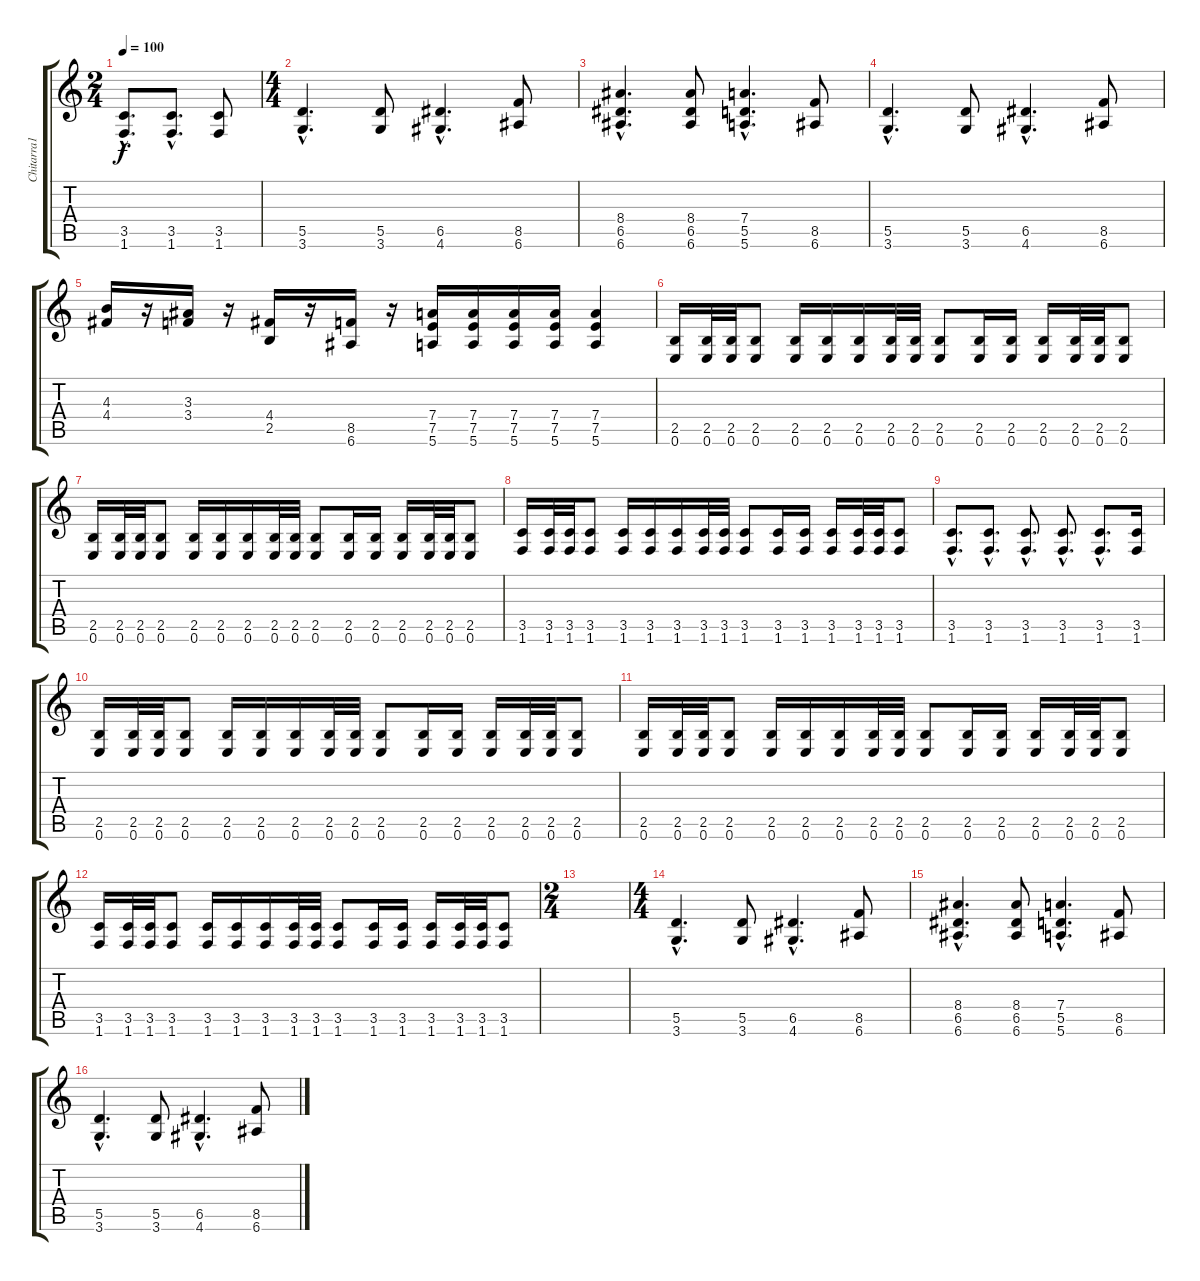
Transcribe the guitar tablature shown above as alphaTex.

\track ("Chitarra1" "Chitarra1") {instrument distortionguitar}
\staff {score tabs}
\tuning (E4 B3 G3 D3 A2 E2) {hide}
\ts (2 4)
\tempo 100
\clef g2
\ks c
(3.5{hac} 1.6{hac}).8{d dy f} (3.5{hac} 1.6{hac}).8{d} (3.5 1.6).8 |
\ts (4 4)
(5.5{hac} 3.6{hac}).4{d} (5.5 3.6).8 (6.5{hac} 4.6{hac}).4{d} (8.5 6.6).8 |
(8.4{hac} 6.5{hac} 6.6{hac}).4{d} (8.4 6.5 6.6).8 (7.4{hac} 5.5{hac} 5.6{hac}).4{d} (8.5 6.6).8 |
(5.5{hac} 3.6{hac}).4{d} (5.5 3.6).8 (6.5{hac} 4.6{hac}).4{d} (8.5 6.6).8 |
(4.3 4.4).16 r.16 (3.3 3.4).16 r.16 (4.4 2.5).16 r.16 (8.5 6.6).16 r.16 (7.4 7.5 5.6).16 (7.4 7.5 5.6).16 (7.4 7.5 5.6).16 (7.4 7.5 5.6).16 (7.4 7.5 5.6).4 |
(2.5 0.6).16 (2.5 0.6).32 (2.5 0.6).32 (2.5 0.6).8 (2.5 0.6).16 (2.5 0.6).16 (2.5 0.6).16 (2.5 0.6).32 (2.5 0.6).32 (2.5 0.6).8 (2.5 0.6).16 (2.5 0.6).16 (2.5 0.6).16 (2.5 0.6).32 (2.5 0.6).32 (2.5 0.6).8 |
(2.5 0.6).16 (2.5 0.6).32 (2.5 0.6).32 (2.5 0.6).8 (2.5 0.6).16 (2.5 0.6).16 (2.5 0.6).16 (2.5 0.6).32 (2.5 0.6).32 (2.5 0.6).8 (2.5 0.6).16 (2.5 0.6).16 (2.5 0.6).16 (2.5 0.6).32 (2.5 0.6).32 (2.5 0.6).8 |
(3.5 1.6).16 (3.5 1.6).32 (3.5 1.6).32 (3.5 1.6).8 (3.5 1.6).16 (3.5 1.6).16 (3.5 1.6).16 (3.5 1.6).32 (3.5 1.6).32 (3.5 1.6).8 (3.5 1.6).16 (3.5 1.6).16 (3.5 1.6).16 (3.5 1.6).32 (3.5 1.6).32 (3.5 1.6).8 |
(3.5{hac} 1.6{hac}).8{d} (3.5{hac} 1.6{hac}).8{d} (3.5{hac} 1.6{hac}).8{d} (3.5{hac} 1.6{hac}).8{d} (3.5{hac} 1.6{hac}).8{d} (3.5 1.6).16 |
(2.5 0.6).16 (2.5 0.6).32 (2.5 0.6).32 (2.5 0.6).8 (2.5 0.6).16 (2.5 0.6).16 (2.5 0.6).16 (2.5 0.6).32 (2.5 0.6).32 (2.5 0.6).8 (2.5 0.6).16 (2.5 0.6).16 (2.5 0.6).16 (2.5 0.6).32 (2.5 0.6).32 (2.5 0.6).8 |
(2.5 0.6).16 (2.5 0.6).32 (2.5 0.6).32 (2.5 0.6).8 (2.5 0.6).16 (2.5 0.6).16 (2.5 0.6).16 (2.5 0.6).32 (2.5 0.6).32 (2.5 0.6).8 (2.5 0.6).16 (2.5 0.6).16 (2.5 0.6).16 (2.5 0.6).32 (2.5 0.6).32 (2.5 0.6).8 |
(3.5 1.6).16 (3.5 1.6).32 (3.5 1.6).32 (3.5 1.6).8 (3.5 1.6).16 (3.5 1.6).16 (3.5 1.6).16 (3.5 1.6).32 (3.5 1.6).32 (3.5 1.6).8 (3.5 1.6).16 (3.5 1.6).16 (3.5 1.6).16 (3.5 1.6).32 (3.5 1.6).32 (3.5 1.6).8 |
\ts (2 4)
|
\ts (4 4)
(5.5{hac} 3.6{hac}).4{d} (5.5 3.6).8 (6.5{hac} 4.6{hac}).4{d} (8.5 6.6).8 |
(8.4{hac} 6.5{hac} 6.6{hac}).4{d} (8.4 6.5 6.6).8 (7.4{hac} 5.5{hac} 5.6{hac}).4{d} (8.5 6.6).8 |
(5.5{hac} 3.6{hac}).4{d} (5.5 3.6).8 (6.5{hac} 4.6{hac}).4{d} (8.5 6.6).8
